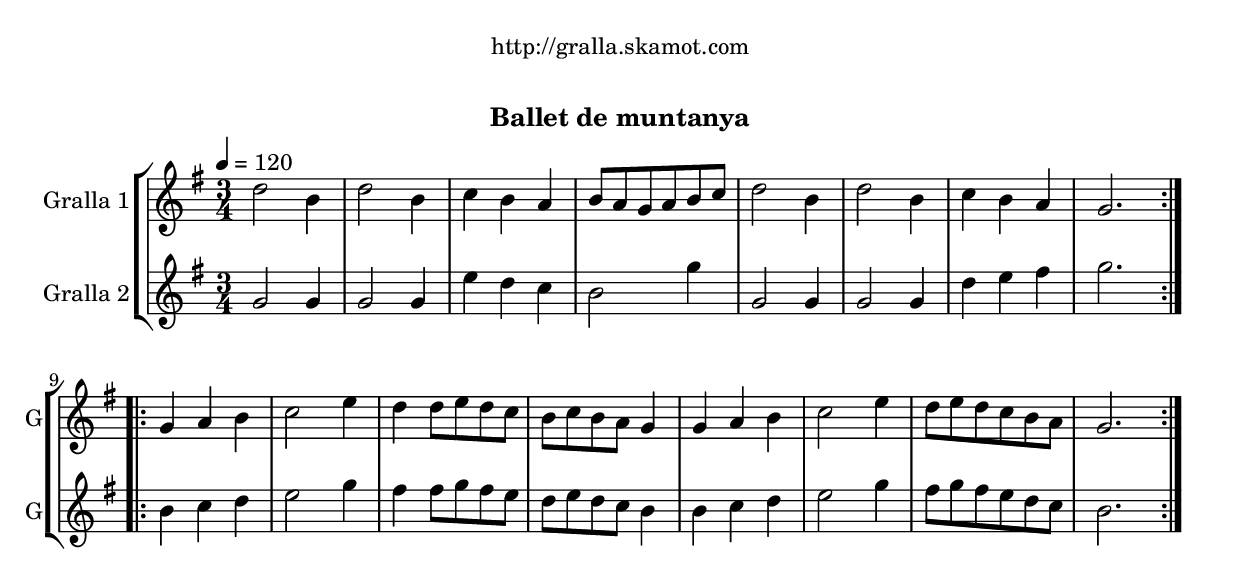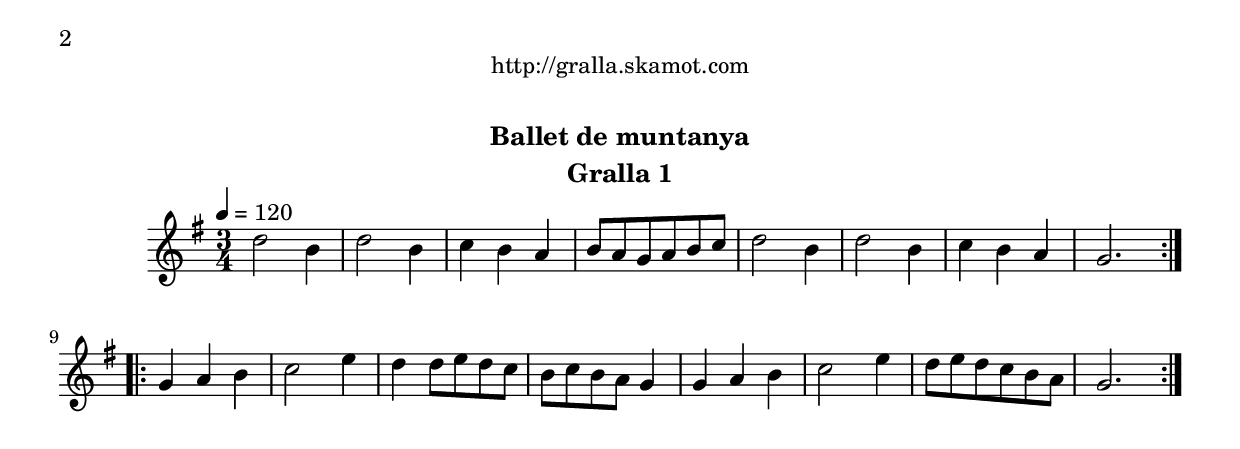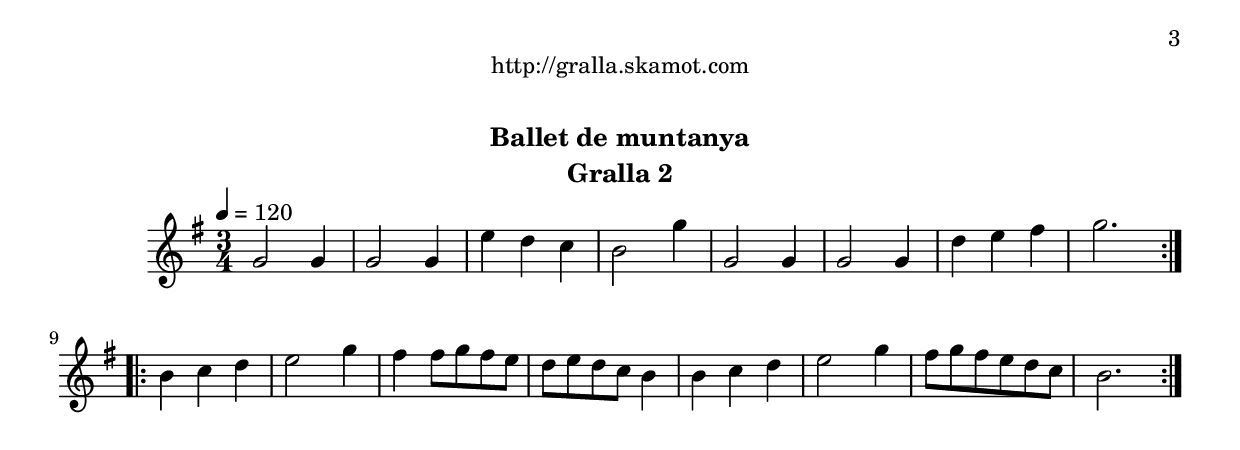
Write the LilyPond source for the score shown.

\version "2.22.1"

\header {
  dedication="http://gralla.skamot.com"
  title="               "
  subtitle="Ballet de muntanya"
  subsubtitle=""
  poet=""
  meter=""
  piece=""
  composer=""
  arranger=""
  opus=""
  instrument=""
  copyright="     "
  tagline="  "
}

liniaroAa =
\relative d''
{
  \tempo 4=120
  \clef treble
  \key g \major
  \time 3/4
  \repeat volta 2 { d2 b4  |
  d2 b4  |
  c4 b a  |
  b8 a g a b c  |
  %05
  d2 b4  |
  d2 b4  |
  c4 b a  |
  g2.  | }
  \repeat volta 2 { g4 a b  |
  %10
  c2 e4  |
  d4 d8 e d c  |
  b8 c b a g4  |
  g4 a b  |
  c2 e4  |
  %15
  d8 e d c b a  |
  g2.  | }
}

liniaroAb =
\relative g'
{
  \tempo 4=120
  \clef treble
  \key g \major
  \time 3/4
  \repeat volta 2 { g2 g4  |
  g2 g4  |
  e'4 d c  |
  b2 g'4  |
  %05
  g,2 g4  |
  g2 g4  |
  d'4 e fis  |
  g2.  | }
  \repeat volta 2 { b,4 c d  |
  %10
  e2 g4  |
  fis4 fis8 g fis e  |
  d8 e d c b4  |
  b4 c d  |
  e2 g4  |
  %15
  fis8 g fis e d c  |
  b2.  | }
}

\bookpart {
  \score {
    \new StaffGroup {
      \override Score.RehearsalMark #'self-alignment-X = #LEFT
      <<
        \new Staff \with {instrumentName = #"Gralla 1" shortInstrumentName = #"G"} \liniaroAa
        \new Staff \with {instrumentName = #"Gralla 2" shortInstrumentName = #"G"} \liniaroAb
      >>
    }
    \layout {}
  }
  \score { \unfoldRepeats
    \new StaffGroup {
      \override Score.RehearsalMark #'self-alignment-X = #LEFT
      <<
        \new Staff \with {instrumentName = #"Gralla 1" shortInstrumentName = #"G"} \liniaroAa
        \new Staff \with {instrumentName = #"Gralla 2" shortInstrumentName = #"G"} \liniaroAb
      >>
    }
    \midi {}
  }
}

\bookpart {
  \header {instrument="Gralla 1"}
  \score {
    \new StaffGroup {
      \override Score.RehearsalMark #'self-alignment-X = #LEFT
      <<
        \new Staff \liniaroAa
      >>
    }
    \layout {}
  }
  \score { \unfoldRepeats
    \new StaffGroup {
      \override Score.RehearsalMark #'self-alignment-X = #LEFT
      <<
        \new Staff \liniaroAa
      >>
    }
    \midi {}
  }
}

\bookpart {
  \header {instrument="Gralla 2"}
  \score {
    \new StaffGroup {
      \override Score.RehearsalMark #'self-alignment-X = #LEFT
      <<
        \new Staff \liniaroAb
      >>
    }
    \layout {}
  }
  \score { \unfoldRepeats
    \new StaffGroup {
      \override Score.RehearsalMark #'self-alignment-X = #LEFT
      <<
        \new Staff \liniaroAb
      >>
    }
    \midi {}
  }
}

